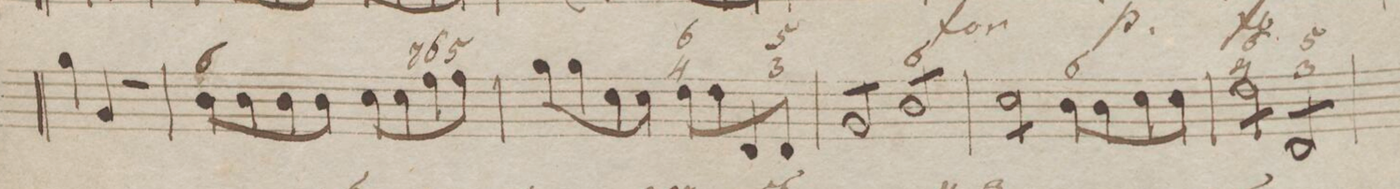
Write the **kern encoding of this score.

**kern	**fba	**dynam
*I"Organ.	*	*
*clefF4	*	*
*k[b-e-]	*	*
*met(c)	*	*
*M4/4	*	*
4B-\	.	.
4BB-/	.	.
2r	.	.
=15	=15	=15
8D\L	6	.
8D\	.	.
8D\	.	.
8D\J	.	.
8E-\L	.	.
8E-\	7	.
8A\	6	.
8A\J	5	.
=16	=16	=16
8B-\L	.	.
8B-\	.	.
8E-\	.	.
8E-\J	.	.
8F\L	6 4	.
8F\	.	.
8FF/	.	.
8FF/J	5 3	.
=17	=17	=17
*tremolo	*	*
8BB-/L	.	.
8BB-/	.	.
8BB-/	.	.
8BB-/J	.	.
8D/L	6	.
8D/	.	.
8D/	.	.
8D/J	.	.
=18	=18	=18
8E-\L	.	.
8E-\	.	.
8E-\	.	.
8E-\J	.	.
*Xtremolo	*	*
8D\L	6	.
8D\	.	.
8E-\	.	.
8E-\J	.	.
=19	=19	=19
*tremolo	*	*
8F\L	6 4	.
8F\	.	.
8F\	.	.
8F\J	.	.
8FF/L	5 3	.
8FF/	.	.
8FF/	.	.
8FF/J	.	.
=20	=20	=20
*-	*-	*-
